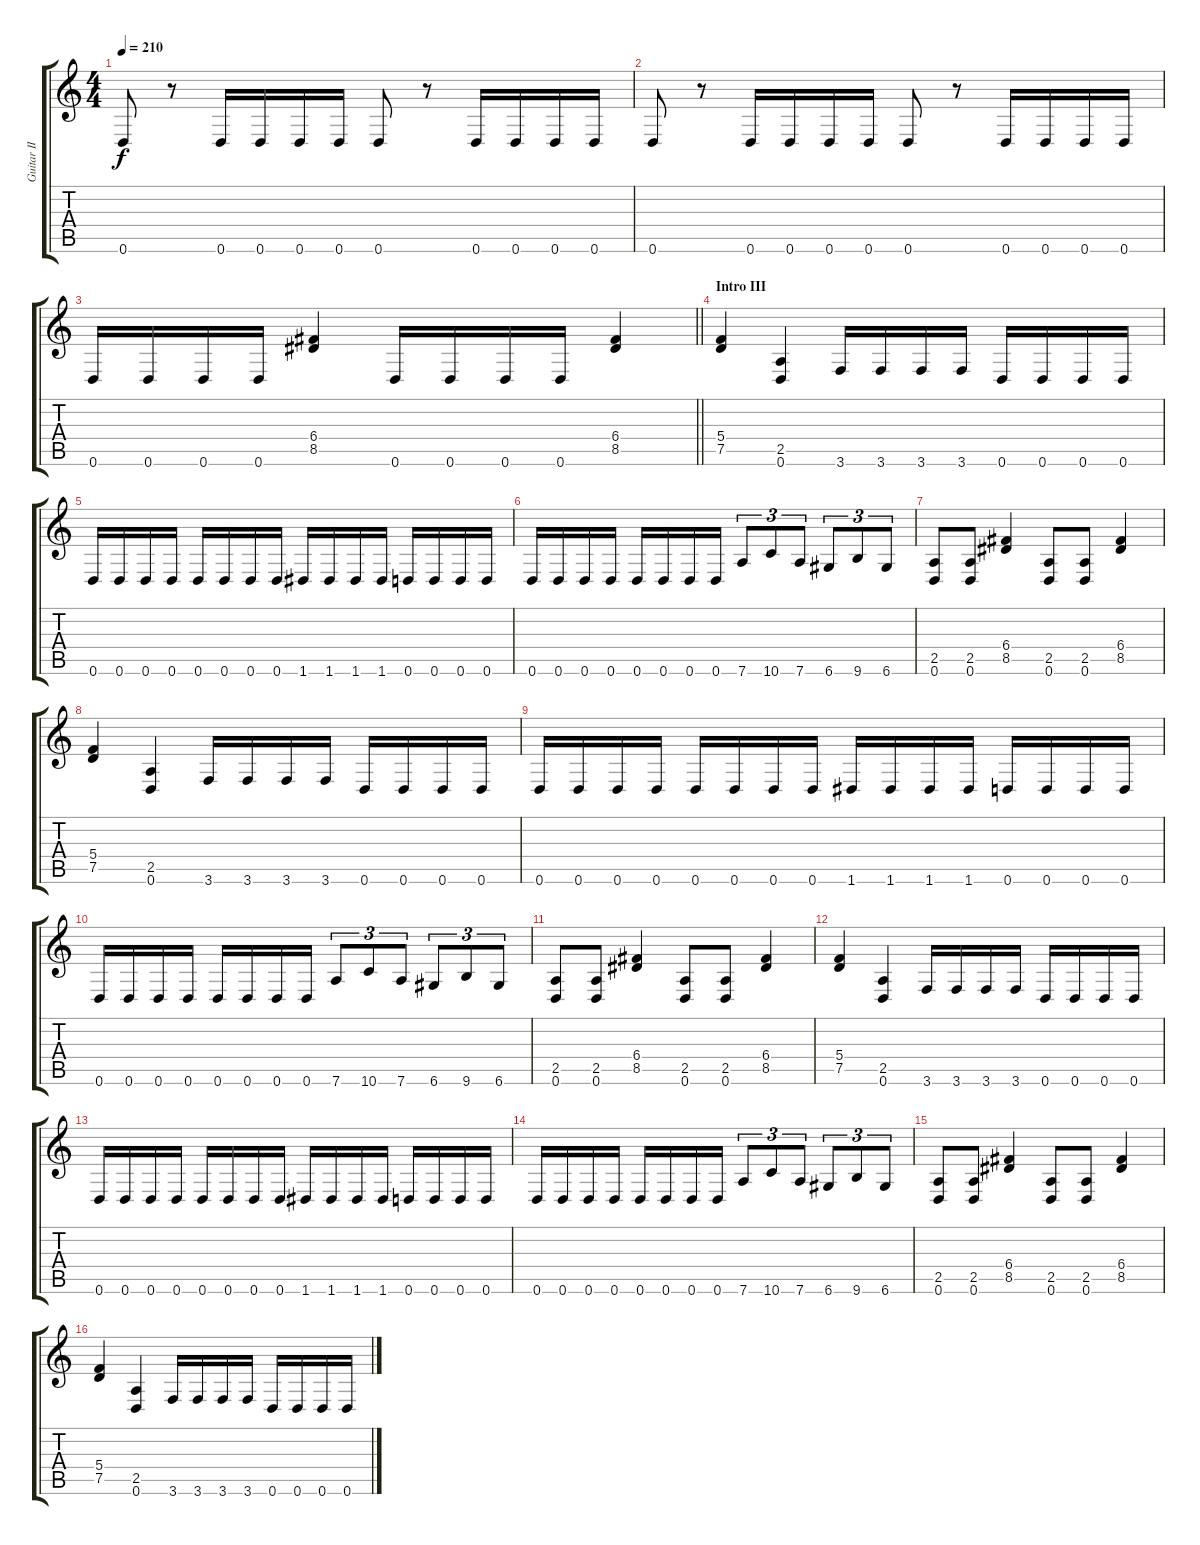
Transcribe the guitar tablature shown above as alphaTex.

\track ("Guitar II" "Guitar II") {instrument distortionguitar}
\staff {score tabs}
\tuning (D4 A3 F3 C3 G2 D2) {hide}
\ts (4 4)
\tempo 210
\clef g2
\ks c
0.6.8{dy f} r.8 0.6.16 0.6.16 0.6.16 0.6.16 0.6.8 r.8 0.6.16 0.6.16 0.6.16 0.6.16 |
0.6.8 r.8 0.6.16 0.6.16 0.6.16 0.6.16 0.6.8 r.8 0.6.16 0.6.16 0.6.16 0.6.16 |
\barLineRight lightlight
0.6.16 0.6.16 0.6.16 0.6.16 (6.4 8.5).4 0.6.16 0.6.16 0.6.16 0.6.16 (6.4 8.5).4 |
\section ("" "Intro III")
(5.4 7.5).4 (2.5 0.6).4 3.6.16 3.6.16 3.6.16 3.6.16 0.6.16 0.6.16 0.6.16 0.6.16 |
0.6.16 0.6.16 0.6.16 0.6.16 0.6.16 0.6.16 0.6.16 0.6.16 1.6.16 1.6.16 1.6.16 1.6.16 0.6.16 0.6.16 0.6.16 0.6.16 |
0.6.16 0.6.16 0.6.16 0.6.16 0.6.16 0.6.16 0.6.16 0.6.16 7.6.8{tu (3 2)} 10.6.8{tu (3 2)} 7.6.8{tu (3 2)} 6.6.8{tu (3 2)} 9.6.8{tu (3 2)} 6.6.8{tu (3 2)} |
(2.5 0.6).8 (2.5 0.6).8 (6.4 8.5).4 (2.5 0.6).8 (2.5 0.6).8 (6.4 8.5).4 |
(5.4 7.5).4 (2.5 0.6).4 3.6.16 3.6.16 3.6.16 3.6.16 0.6.16 0.6.16 0.6.16 0.6.16 |
0.6.16 0.6.16 0.6.16 0.6.16 0.6.16 0.6.16 0.6.16 0.6.16 1.6.16 1.6.16 1.6.16 1.6.16 0.6.16 0.6.16 0.6.16 0.6.16 |
0.6.16 0.6.16 0.6.16 0.6.16 0.6.16 0.6.16 0.6.16 0.6.16 7.6.8{tu (3 2)} 10.6.8{tu (3 2)} 7.6.8{tu (3 2)} 6.6.8{tu (3 2)} 9.6.8{tu (3 2)} 6.6.8{tu (3 2)} |
(2.5 0.6).8 (2.5 0.6).8 (6.4 8.5).4 (2.5 0.6).8 (2.5 0.6).8 (6.4 8.5).4 |
(5.4 7.5).4 (2.5 0.6).4 3.6.16 3.6.16 3.6.16 3.6.16 0.6.16 0.6.16 0.6.16 0.6.16 |
0.6.16 0.6.16 0.6.16 0.6.16 0.6.16 0.6.16 0.6.16 0.6.16 1.6.16 1.6.16 1.6.16 1.6.16 0.6.16 0.6.16 0.6.16 0.6.16 |
0.6.16 0.6.16 0.6.16 0.6.16 0.6.16 0.6.16 0.6.16 0.6.16 7.6.8{tu (3 2)} 10.6.8{tu (3 2)} 7.6.8{tu (3 2)} 6.6.8{tu (3 2)} 9.6.8{tu (3 2)} 6.6.8{tu (3 2)} |
(2.5 0.6).8 (2.5 0.6).8 (6.4 8.5).4 (2.5 0.6).8 (2.5 0.6).8 (6.4 8.5).4 |
(5.4 7.5).4 (2.5 0.6).4 3.6.16 3.6.16 3.6.16 3.6.16 0.6.16 0.6.16 0.6.16 0.6.16
